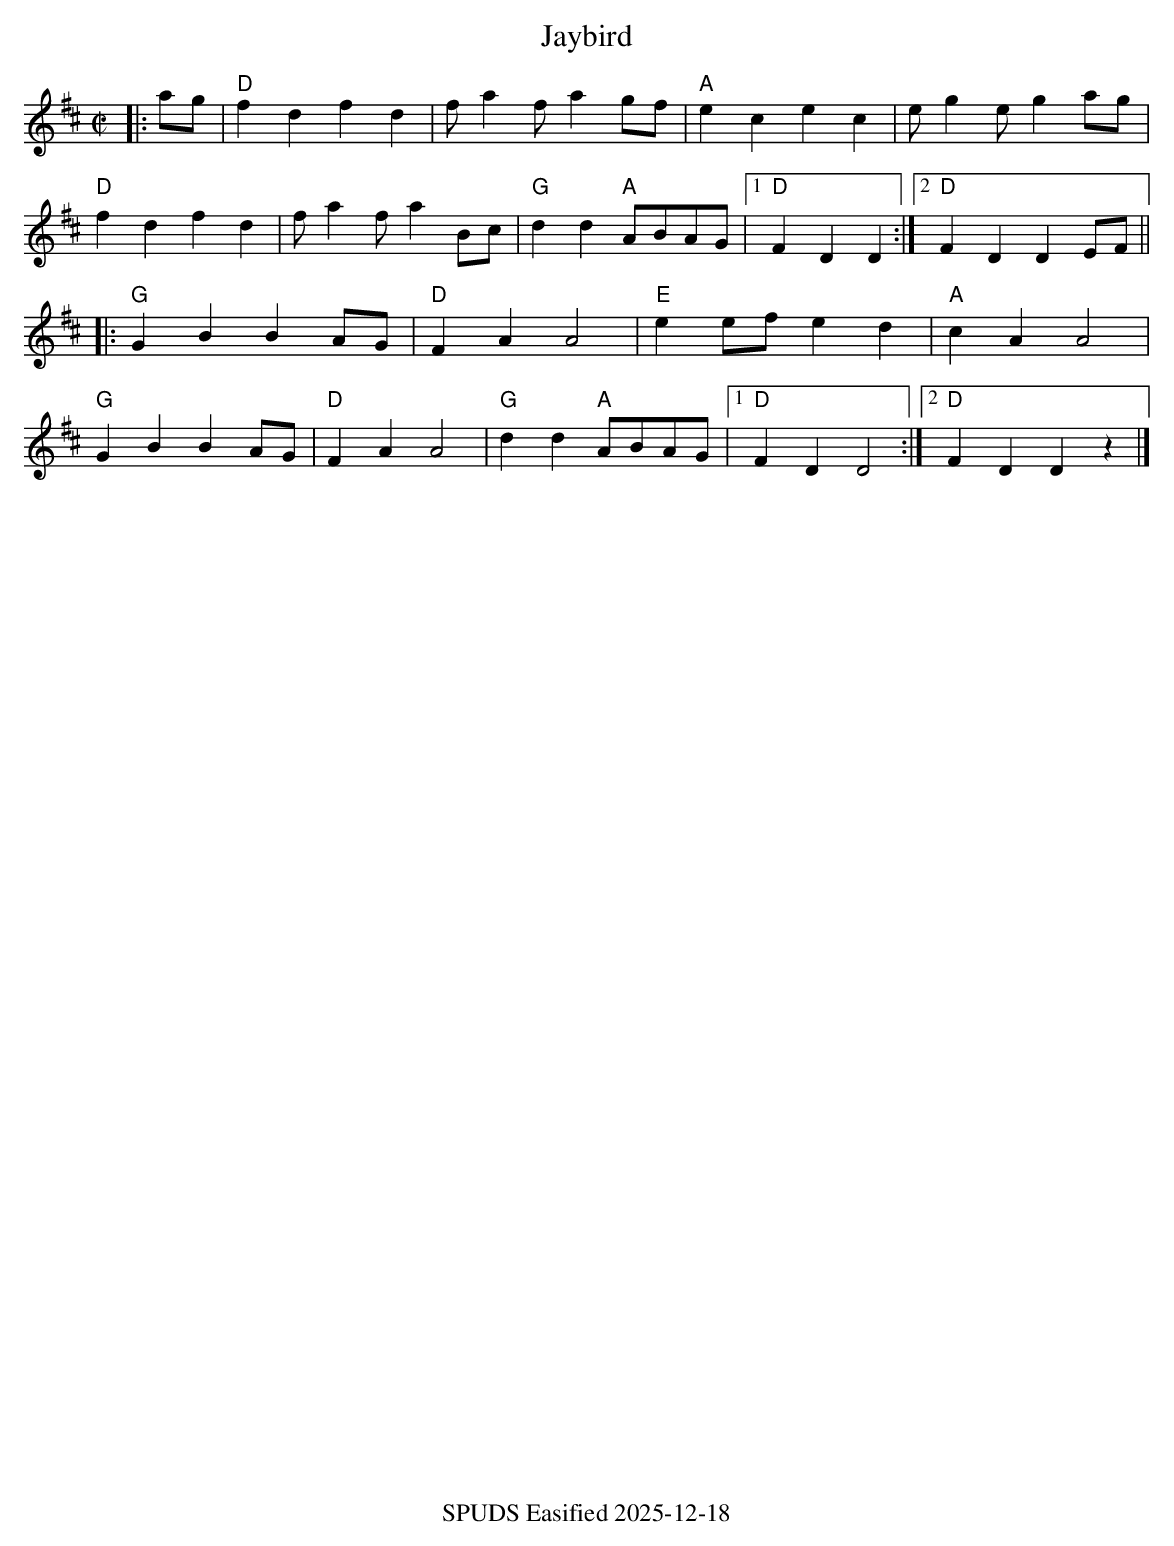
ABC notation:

X:1
T:Jaybird
M:C|
L:1/8
K:D
|:ag | "D"f2d2 f2d2 | fa2f a2gf | "A"e2c2    e2c2 |    eg2e g2ag|
 "D"f2d2 f2d2 | fa2f a2Bc | "G"d2d2 "A"ABAG |1"D"F2D2 D2  :|2"D"F2D2D2EF||
|:"G"G2B2B2 AG | "D"F2A2A4   | "E"e2ef     e2d2 | "A"c2A2 A4  |
 "G"G2B2B2 AG | "D"F2A2A4   | "G"d2d2 "A"ABAG |1"D"F2D2 D4  :|2"D"F2D2D2z2|]
